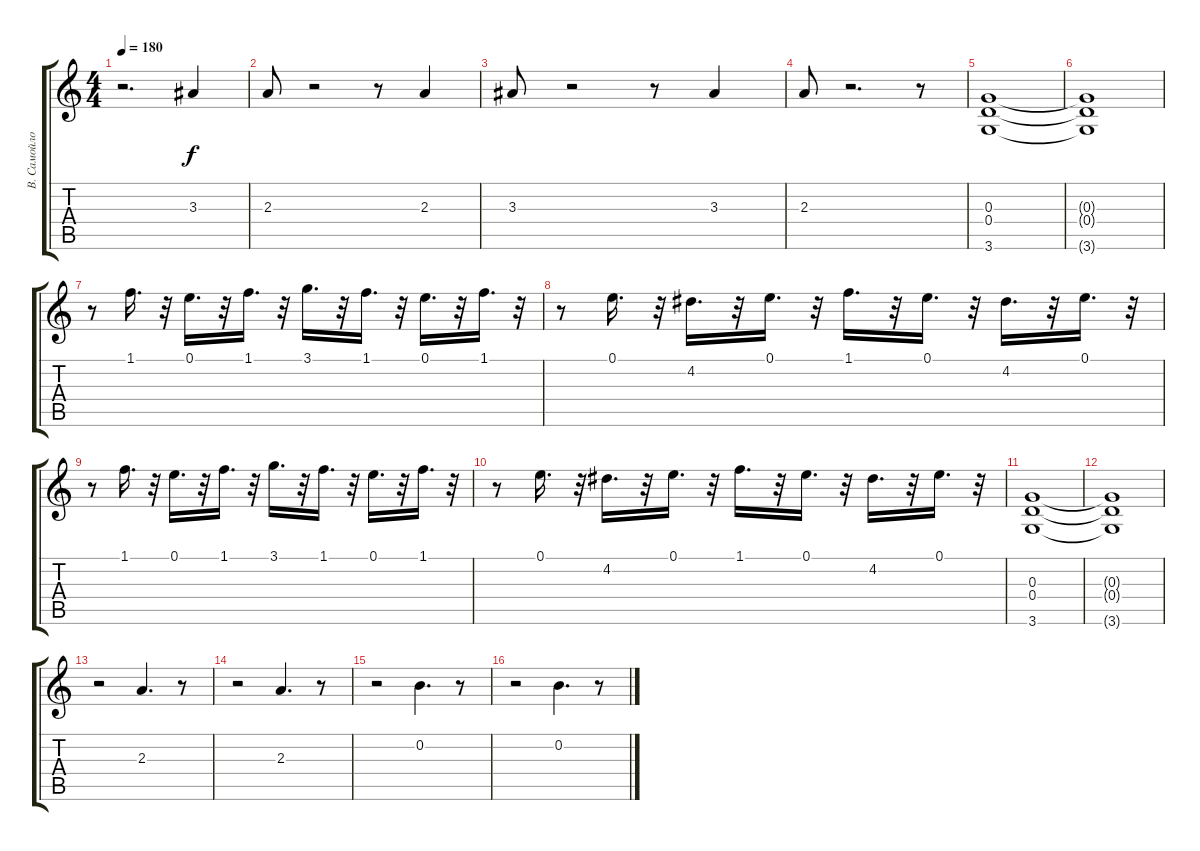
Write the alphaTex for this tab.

\track ("В. Самойлов" "В. Самойло") {instrument distortionguitar}
\staff {score tabs}
\tuning (E4 B3 G3 D3 A2 E2) {hide}
\ts (4 4)
\tempo 180
\clef g2
\ks c
r.2{d dy f} 3.3.4 |
2.3.8 r.2 r.8 2.3.4 |
3.3.8 r.2 r.8 3.3.4 |
2.3.8 r.2{d} r.8 |
(0.3 0.4 3.6).1 |
(0.3{t} 0.4{t} 3.6{t}).1 |
r.8 1.1.16{d} r.32 0.1.16{d} r.32 1.1.16{d} r.32 3.1.16{d} r.32 1.1.16{d} r.32 0.1.16{d} r.32 1.1.16{d} r.32 |
r.8 0.1.16{d} r.32 4.2.16{d} r.32 0.1.16{d} r.32 1.1.16{d} r.32 0.1.16{d} r.32 4.2.16{d} r.32 0.1.16{d} r.32 |
r.8 1.1.16{d} r.32 0.1.16{d} r.32 1.1.16{d} r.32 3.1.16{d} r.32 1.1.16{d} r.32 0.1.16{d} r.32 1.1.16{d} r.32 |
r.8 0.1.16{d} r.32 4.2.16{d} r.32 0.1.16{d} r.32 1.1.16{d} r.32 0.1.16{d} r.32 4.2.16{d} r.32 0.1.16{d} r.32 |
(0.3 0.4 3.6).1 |
(0.3{t} 0.4{t} 3.6{t}).1 |
r.2 2.3.4{d} r.8 |
r.2 2.3.4{d} r.8 |
r.2 0.2.4{d} r.8 |
r.2 0.2.4{d} r.8
